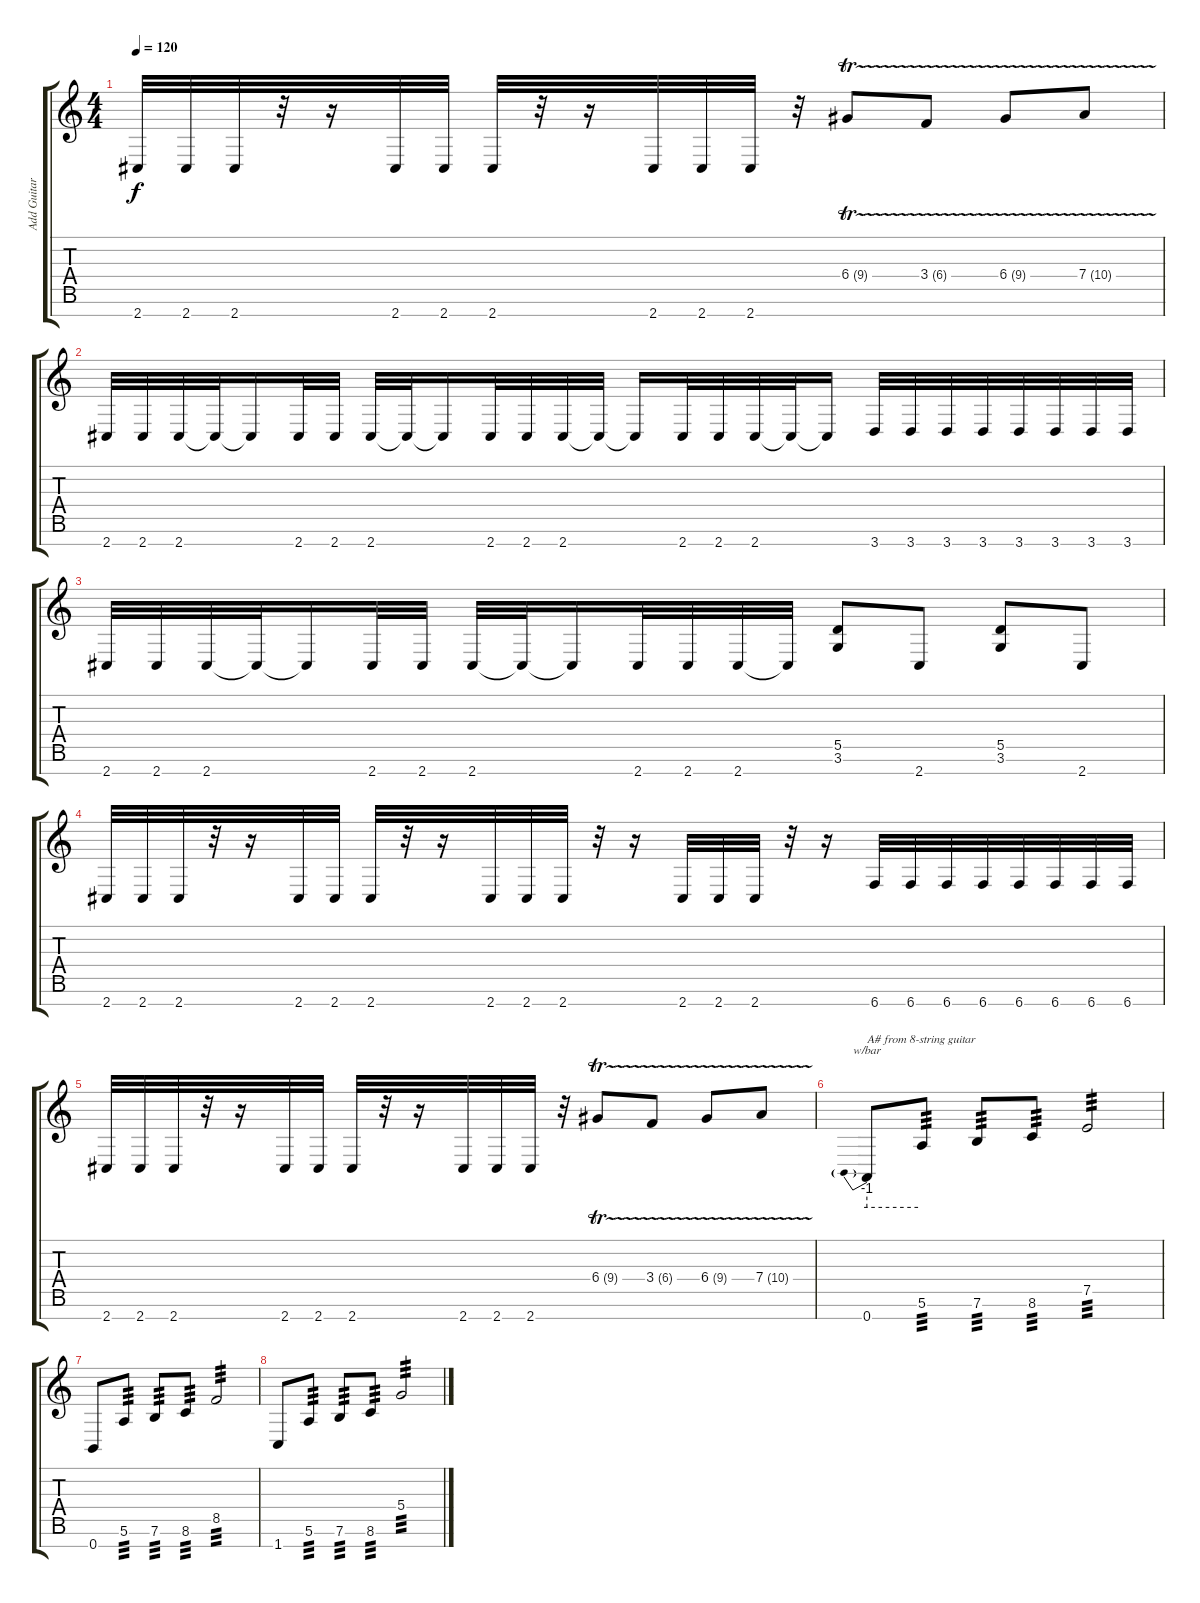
\track ("Add Guitar" "Add Guitar") {instrument distortionguitar}
\staff {score tabs}
\tuning (E4 B3 G3 D3 A2 E2 B1) {hide}
\ts (4 4)
\tempo 120
\clef g2
\ks c
2.7.32{dy f} 2.7.32 2.7.32 r.32 r.16 2.7.32 2.7.32 2.7.32 r.32 r.16 2.7.32 2.7.32 2.7.32 r.32 6.4{tr (9 32)}.8 3.4{tr (6 32)}.8 6.4{tr (9 32)}.8 7.4{tr (10 32)}.8 |
2.7.32 2.7.32 2.7.32 2.7{t}.32 2.7{t}.16 2.7.32 2.7.32 2.7.32 2.7{t}.32 2.7{t}.16 2.7.32 2.7.32 2.7.32 2.7{t}.32 2.7{t}.16 2.7.32 2.7.32 2.7.32 2.7{t}.32 2.7{t}.16 3.7.32 3.7.32 3.7.32 3.7.32 3.7.32 3.7.32 3.7.32 3.7.32 |
2.7.32 2.7.32 2.7.32 2.7{t}.32 2.7{t}.16 2.7.32 2.7.32 2.7.32 2.7{t}.32 2.7{t}.16 2.7.32 2.7.32 2.7.32 2.7{t}.32 (5.5 3.6).8 2.7.8 (5.5 3.6).8 2.7.8 |
2.7.32 2.7.32 2.7.32 r.32 r.16 2.7.32 2.7.32 2.7.32 r.32 r.16 2.7.32 2.7.32 2.7.32 r.32 r.16 2.7.32 2.7.32 2.7.32 r.32 r.16 6.7.32 6.7.32 6.7.32 6.7.32 6.7.32 6.7.32 6.7.32 6.7.32 |
2.7.32 2.7.32 2.7.32 r.32 r.16 2.7.32 2.7.32 2.7.32 r.32 r.16 2.7.32 2.7.32 2.7.32 r.32 6.4{tr (9 32)}.8 3.4{tr (6 32)}.8 6.4{tr (9 32)}.8 7.4{tr (10 32)}.8 |
0.7.8{tbe (predive default 0 -4 60 -4) txt "A# from 8-string guitar"} 5.6.8{tp 3} 7.6.8{tp 3} 8.6.8{tp 3} 7.5.2{tp 3} |
0.7.8 5.6.8{tp 3} 7.6.8{tp 3} 8.6.8{tp 3} 8.5.2{tp 3} |
1.7.8 5.6.8{tp 3} 7.6.8{tp 3} 8.6.8{tp 3} 5.4.2{tp 3}
